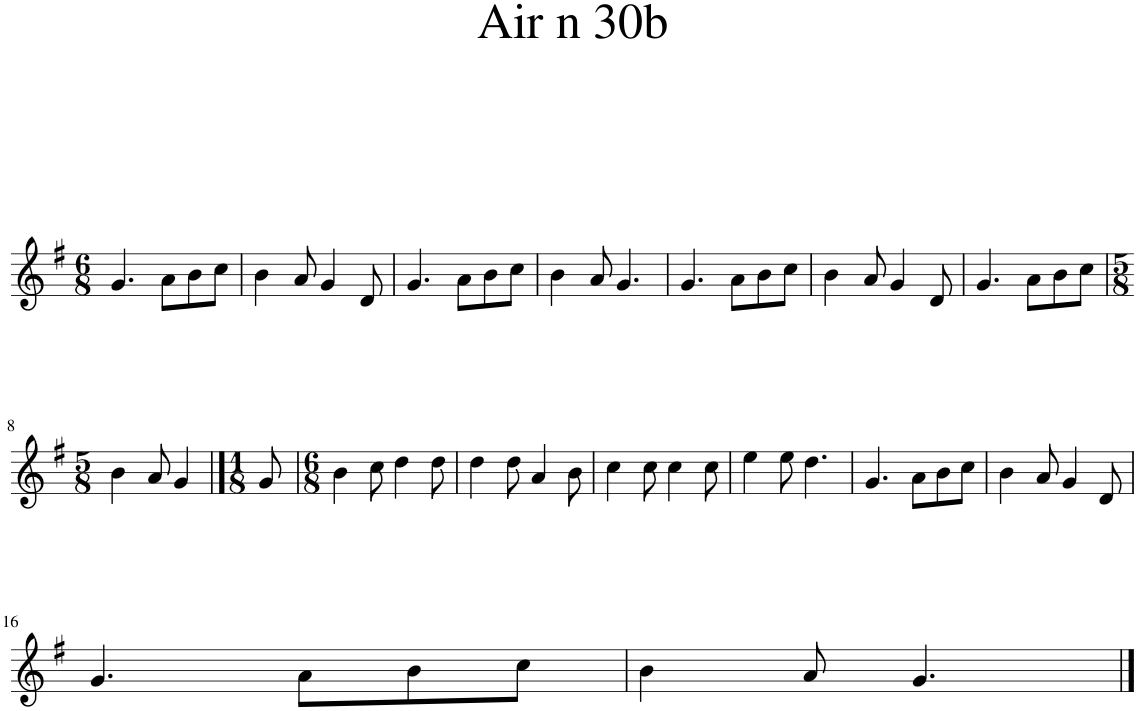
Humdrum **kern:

**kern
*part1
*staff1
*I"Piano
*I'Pno.
*clefG2
*k[f#]
*M6/8
=1
4.g/
8a\L
8b\
8cc\J
=2
4b\
8a/
4g/
8d/
=3
4.g/
8a\L
8b\
8cc\J
=4
4b\
8a/
4.g/
=5
4.g/
8a\L
8b\
8cc\J
=6
4b\
8a/
4g/
8d/
=7
4.g/
8a\L
8b\
8cc\J
!!LO:LB:g=z
=8
*M5/8
4b\
8a/
4g/
==9
*M1/8
8g/
=10
*M6/8
4b\
8cc\
4dd\
8dd\
=11
4dd\
8dd\
4a/
8b\
=12
4cc\
8cc\
4cc\
8cc\
=13
4ee\
8ee\
4.dd\
=14
4.g/
8a\L
8b\
8cc\J
=15
4b\
8a/
4g/
8d/
!!LO:LB:g=z
=16
4.g/
8a\L
8b\
8cc\J
=17
4b\
8a/
4.g/
==
*-
